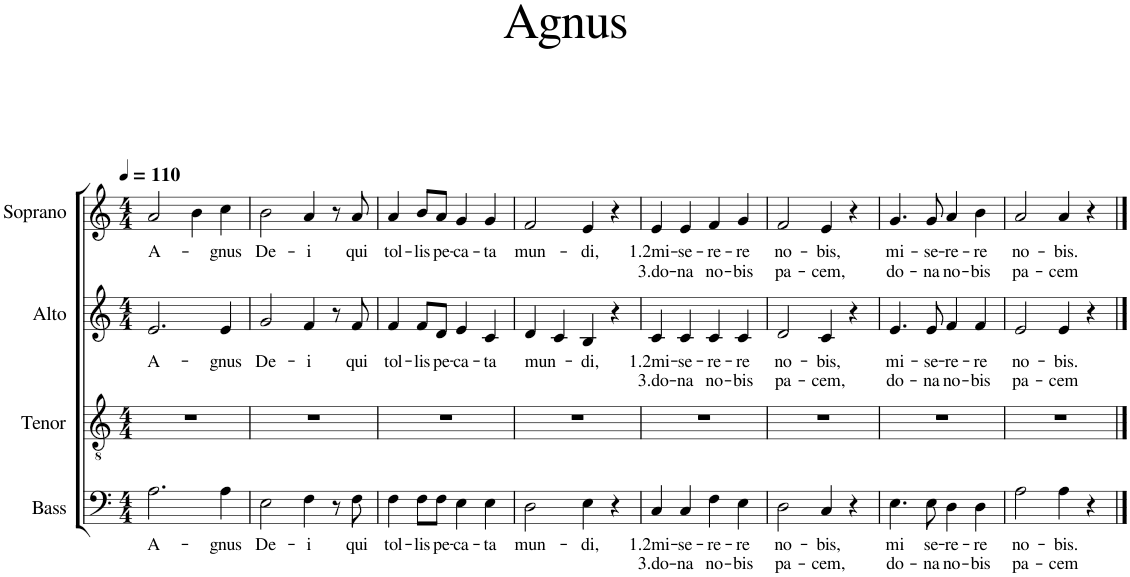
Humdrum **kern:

**kern	**text	**text	**kern	**kern	**text	**text	**kern	**text	**text
*part4	*part4	*part4	*part3	*part2	*part2	*part2	*part1	*part1	*part1
*staff4	*staff4	*staff4	*staff3	*staff2	*staff2	*staff2	*staff1	*staff1	*staff1
*I"Bass	*	*	*I"Tenor	*I"Alto	*	*	*I"Soprano	*	*
*I'B.	*	*	*I'T.	*I'A.	*	*	*I'S.	*	*
*clefF4	*	*	*clefGv2	*clefG2	*	*	*clefG2	*	*
*k[]	*	*	*k[]	*k[]	*	*	*k[]	*	*
*M4/4	*	*	*M4/4	*M4/4	*	*	*M4/4	*	*
*MM110	*	*	*MM110	*MM110	*	*	*MM110	*	*
=1	=1	=1	=1	=1	=1	=1	=1	=1	=1
!	!LO:LY:b	!	!	!	!LO:LY:b	!	!	!LO:LY:b	!
2.A\	A-	.	1r	2.e/	A-	.	2a/	A-	.
.	.	.	.	.	.	.	4b\	.	.
!	!LO:LY:b	!	!	!	!LO:LY:b	!	!	!LO:LY:b	!
4A\	-gnus	.	.	4e/	-gnus	.	4cc\	-gnus	.
=2	=2	=2	=2	=2	=2	=2	=2	=2	=2
!	!LO:LY:b	!	!	!	!LO:LY:b	!	!	!LO:LY:b	!
2E\	De-	.	1r	2g/	De-	.	2b\	De-	.
!	!LO:LY:b	!	!	!	!LO:LY:b	!	!	!LO:LY:b	!
4F\	-i	.	.	4f/	-i	.	4a/	-i	.
8r	.	.	.	8r	.	.	8r	.	.
!	!LO:LY:b	!	!	!	!LO:LY:b	!	!	!LO:LY:b	!
8F\	qui	.	.	8f/	qui	.	8a/	qui	.
=3	=3	=3	=3	=3	=3	=3	=3	=3	=3
!	!LO:LY:b	!	!	!	!LO:LY:b	!	!	!LO:LY:b	!
4F\	tol-	.	1r	4f/	tol-	.	4a/	tol-	.
!	!LO:LY:b	!	!	!	!LO:LY:b	!	!	!LO:LY:b	!
8F\L	-lis	.	.	8f/L	-lis	.	8b/L	-lis	.
!	!LO:LY:b	!	!	!	!LO:LY:b	!	!	!LO:LY:b	!
8F\J	pe-	.	.	8d/J	pe-	.	8a/J	pe-	.
!	!LO:LY:b	!	!	!	!LO:LY:b	!	!	!LO:LY:b	!
4E\	-ca-	.	.	4e/	-ca-	.	4g/	-ca-	.
!	!LO:LY:b	!	!	!	!LO:LY:b	!	!	!LO:LY:b	!
4E\	-ta	.	.	4c/	-ta	.	4g/	-ta	.
=4	=4	=4	=4	=4	=4	=4	=4	=4	=4
!	!LO:LY:b	!	!	!	!LO:LY:b	!	!	!LO:LY:b	!
2D\	mun-	.	1r	4d/	mun-	.	2f/	mun-	.
.	.	.	.	4c/	.	.	.	.	.
!	!LO:LY:b	!	!	!	!LO:LY:b	!	!	!LO:LY:b	!
4E\	-di,	.	.	4B/	-di,	.	4e/	-di,	.
4r	.	.	.	4r	.	.	4r	.	.
=5	=5	=5	=5	=5	=5	=5	=5	=5	=5
!	!LO:LY:b	!LO:LY:b	!	!	!LO:LY:b	!LO:LY:b	!	!LO:LY:b	!LO:LY:b
4C/	1.2mi-	3.do-	1r	4c/	1.2mi-	3.do-	4e/	1.2mi-	3.do-
!	!LO:LY:b	!LO:LY:b	!	!	!LO:LY:b	!LO:LY:b	!	!LO:LY:b	!LO:LY:b
4C/	-se-	-na	.	4c/	-se-	-na	4e/	-se-	-na
!	!LO:LY:b	!LO:LY:b	!	!	!LO:LY:b	!LO:LY:b	!	!LO:LY:b	!LO:LY:b
4F\	-re-	no-	.	4c/	-re-	no-	4f/	-re-	no-
!	!LO:LY:b	!LO:LY:b	!	!	!LO:LY:b	!LO:LY:b	!	!LO:LY:b	!LO:LY:b
4E\	-re	-bis	.	4c/	-re	-bis	4g/	-re	-bis
=6	=6	=6	=6	=6	=6	=6	=6	=6	=6
!	!LO:LY:b	!LO:LY:b	!	!	!LO:LY:b	!LO:LY:b	!	!LO:LY:b	!LO:LY:b
2D\	no-	pa-	1r	2d/	no-	pa-	2f/	no-	pa-
!	!LO:LY:b	!LO:LY:b	!	!	!LO:LY:b	!LO:LY:b	!	!LO:LY:b	!LO:LY:b
4C/	-bis,	-cem,	.	4c/	-bis,	-cem,	4e/	-bis,	-cem,
4r	.	.	.	4r	.	.	4r	.	.
=7	=7	=7	=7	=7	=7	=7	=7	=7	=7
!	!LO:LY:b	!LO:LY:b	!	!	!LO:LY:b	!LO:LY:b	!	!LO:LY:b	!LO:LY:b
4.E\	mi	do-	1r	4.e/	mi-	do-	4.g/	mi-	do-
!	!LO:LY:b	!LO:LY:b	!	!	!LO:LY:b	!LO:LY:b	!	!LO:LY:b	!LO:LY:b
8E\	se-	-na	.	8e/	-se-	-na	8g/	-se-	-na
!	!LO:LY:b	!LO:LY:b	!	!	!LO:LY:b	!LO:LY:b	!	!LO:LY:b	!LO:LY:b
4D\	-re-	no-	.	4f/	-re-	no-	4a/	-re-	no-
!	!LO:LY:b	!LO:LY:b	!	!	!LO:LY:b	!LO:LY:b	!	!LO:LY:b	!LO:LY:b
4D\	-re	-bis	.	4f/	-re	-bis	4b\	-re	-bis
=8	=8	=8	=8	=8	=8	=8	=8	=8	=8
!	!LO:LY:b	!LO:LY:b	!	!	!LO:LY:b	!LO:LY:b	!	!LO:LY:b	!LO:LY:b
2A\	no-	pa-	1r	2e/	no-	pa-	2a/	no-	pa-
!	!LO:LY:b	!LO:LY:b	!	!	!LO:LY:b	!LO:LY:b	!	!LO:LY:b	!LO:LY:b
4A\	-bis.	-cem	.	4e/	-bis.	-cem	4a/	-bis.	-cem
4r	.	.	.	4r	.	.	4r	.	.
==	==	==	==	==	==	==	==	==	==
*-	*-	*-	*-	*-	*-	*-	*-	*-	*-
